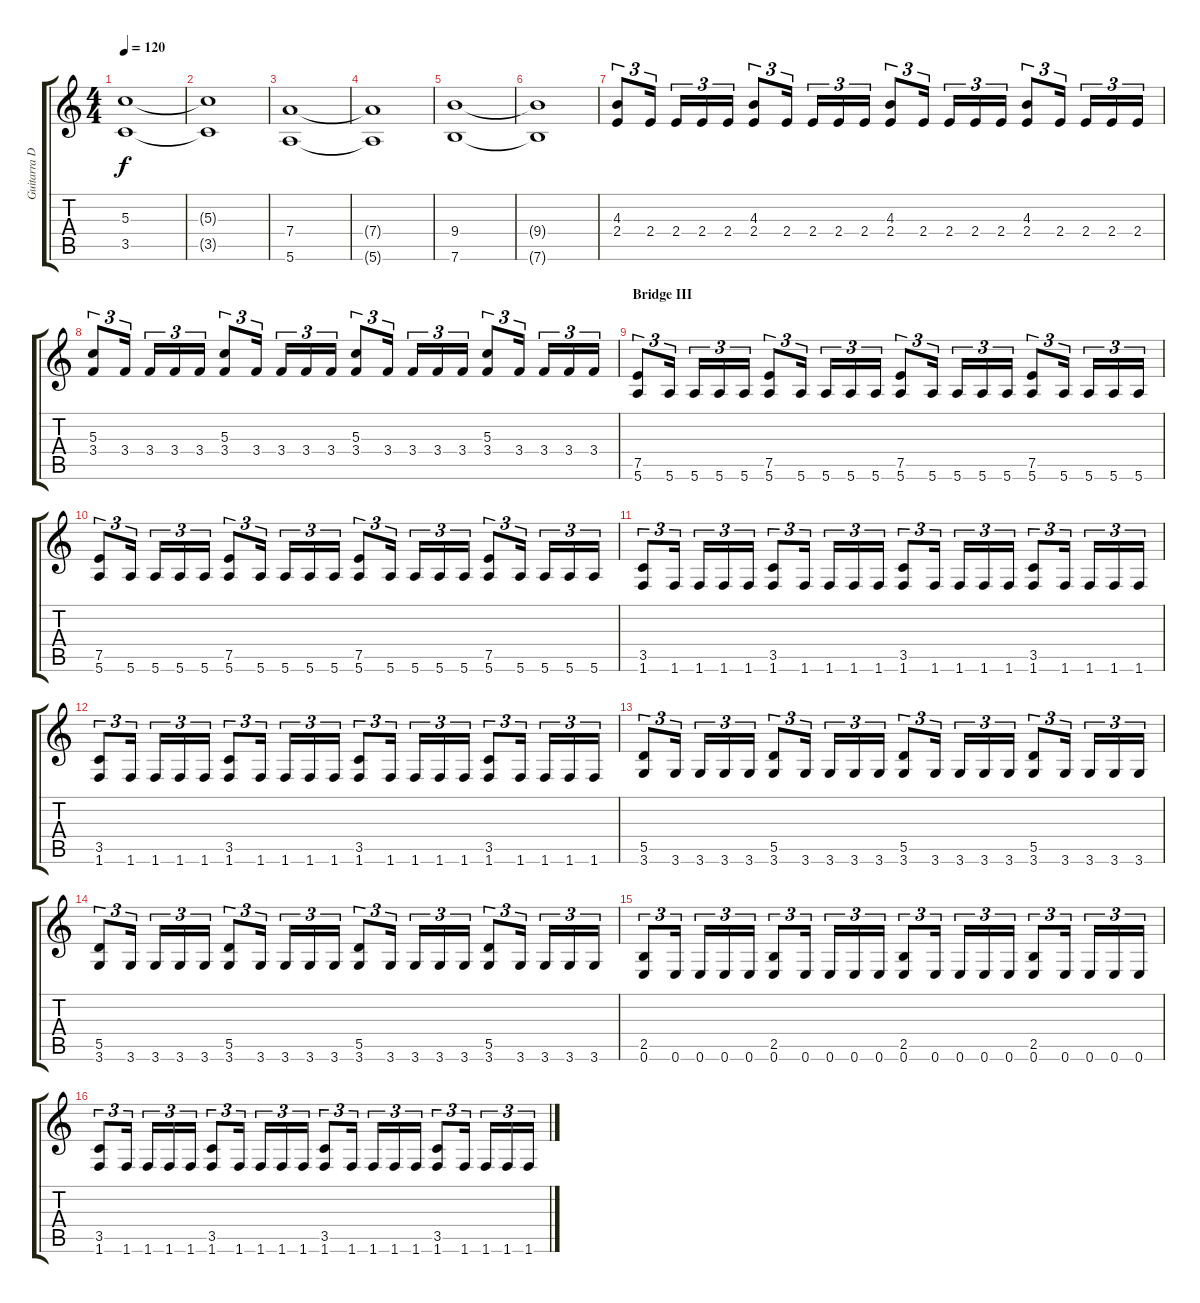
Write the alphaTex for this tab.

\track ("Guitarra Distorção 1" "Guitarra D") {instrument distortionguitar}
\staff {score tabs}
\tuning (E4 B3 G3 D3 A2 E2) {hide}
\ts (4 4)
\tempo 120
\clef g2
\ks c
(5.3 3.5).1{dy f volume 10} |
(5.3{t} 3.5{t}).1 |
(7.4 5.6).1 |
(7.4{t} 5.6{t}).1 |
(9.4 7.6).1 |
(9.4{t} 7.6{t}).1 |
(4.3 2.4).8{tu (3 2) volume 12 instrument distortionguitar} 2.4.16{tu (3 2)} 2.4.16{tu (3 2)} 2.4.16{tu (3 2)} 2.4.16{tu (3 2)} (4.3 2.4).8{tu (3 2)} 2.4.16{tu (3 2)} 2.4.16{tu (3 2)} 2.4.16{tu (3 2)} 2.4.16{tu (3 2)} (4.3 2.4).8{tu (3 2)} 2.4.16{tu (3 2)} 2.4.16{tu (3 2)} 2.4.16{tu (3 2)} 2.4.16{tu (3 2)} (4.3 2.4).8{tu (3 2)} 2.4.16{tu (3 2)} 2.4.16{tu (3 2)} 2.4.16{tu (3 2)} 2.4.16{tu (3 2)} |
(5.3 3.4).8{tu (3 2)} 3.4.16{tu (3 2)} 3.4.16{tu (3 2)} 3.4.16{tu (3 2)} 3.4.16{tu (3 2)} (5.3 3.4).8{tu (3 2)} 3.4.16{tu (3 2)} 3.4.16{tu (3 2)} 3.4.16{tu (3 2)} 3.4.16{tu (3 2)} (5.3 3.4).8{tu (3 2)} 3.4.16{tu (3 2)} 3.4.16{tu (3 2)} 3.4.16{tu (3 2)} 3.4.16{tu (3 2)} (5.3 3.4).8{tu (3 2)} 3.4.16{tu (3 2)} 3.4.16{tu (3 2)} 3.4.16{tu (3 2)} 3.4.16{tu (3 2)} |
\section ("" "Bridge III")
(7.5 5.6).8{tu (3 2)} 5.6.16{tu (3 2)} 5.6.16{tu (3 2)} 5.6.16{tu (3 2)} 5.6.16{tu (3 2)} (7.5 5.6).8{tu (3 2)} 5.6.16{tu (3 2)} 5.6.16{tu (3 2)} 5.6.16{tu (3 2)} 5.6.16{tu (3 2)} (7.5 5.6).8{tu (3 2)} 5.6.16{tu (3 2)} 5.6.16{tu (3 2)} 5.6.16{tu (3 2)} 5.6.16{tu (3 2)} (7.5 5.6).8{tu (3 2)} 5.6.16{tu (3 2)} 5.6.16{tu (3 2)} 5.6.16{tu (3 2)} 5.6.16{tu (3 2)} |
(7.5 5.6).8{tu (3 2)} 5.6.16{tu (3 2)} 5.6.16{tu (3 2)} 5.6.16{tu (3 2)} 5.6.16{tu (3 2)} (7.5 5.6).8{tu (3 2)} 5.6.16{tu (3 2)} 5.6.16{tu (3 2)} 5.6.16{tu (3 2)} 5.6.16{tu (3 2)} (7.5 5.6).8{tu (3 2)} 5.6.16{tu (3 2)} 5.6.16{tu (3 2)} 5.6.16{tu (3 2)} 5.6.16{tu (3 2)} (7.5 5.6).8{tu (3 2)} 5.6.16{tu (3 2)} 5.6.16{tu (3 2)} 5.6.16{tu (3 2)} 5.6.16{tu (3 2)} |
(3.5 1.6).8{tu (3 2)} 1.6.16{tu (3 2)} 1.6.16{tu (3 2)} 1.6.16{tu (3 2)} 1.6.16{tu (3 2)} (3.5 1.6).8{tu (3 2)} 1.6.16{tu (3 2)} 1.6.16{tu (3 2)} 1.6.16{tu (3 2)} 1.6.16{tu (3 2)} (3.5 1.6).8{tu (3 2)} 1.6.16{tu (3 2)} 1.6.16{tu (3 2)} 1.6.16{tu (3 2)} 1.6.16{tu (3 2)} (3.5 1.6).8{tu (3 2)} 1.6.16{tu (3 2)} 1.6.16{tu (3 2)} 1.6.16{tu (3 2)} 1.6.16{tu (3 2)} |
(3.5 1.6).8{tu (3 2)} 1.6.16{tu (3 2)} 1.6.16{tu (3 2)} 1.6.16{tu (3 2)} 1.6.16{tu (3 2)} (3.5 1.6).8{tu (3 2)} 1.6.16{tu (3 2)} 1.6.16{tu (3 2)} 1.6.16{tu (3 2)} 1.6.16{tu (3 2)} (3.5 1.6).8{tu (3 2)} 1.6.16{tu (3 2)} 1.6.16{tu (3 2)} 1.6.16{tu (3 2)} 1.6.16{tu (3 2)} (3.5 1.6).8{tu (3 2)} 1.6.16{tu (3 2)} 1.6.16{tu (3 2)} 1.6.16{tu (3 2)} 1.6.16{tu (3 2)} |
(5.5 3.6).8{tu (3 2)} 3.6.16{tu (3 2)} 3.6.16{tu (3 2)} 3.6.16{tu (3 2)} 3.6.16{tu (3 2)} (5.5 3.6).8{tu (3 2)} 3.6.16{tu (3 2)} 3.6.16{tu (3 2)} 3.6.16{tu (3 2)} 3.6.16{tu (3 2)} (5.5 3.6).8{tu (3 2)} 3.6.16{tu (3 2)} 3.6.16{tu (3 2)} 3.6.16{tu (3 2)} 3.6.16{tu (3 2)} (5.5 3.6).8{tu (3 2)} 3.6.16{tu (3 2)} 3.6.16{tu (3 2)} 3.6.16{tu (3 2)} 3.6.16{tu (3 2)} |
(5.5 3.6).8{tu (3 2)} 3.6.16{tu (3 2)} 3.6.16{tu (3 2)} 3.6.16{tu (3 2)} 3.6.16{tu (3 2)} (5.5 3.6).8{tu (3 2)} 3.6.16{tu (3 2)} 3.6.16{tu (3 2)} 3.6.16{tu (3 2)} 3.6.16{tu (3 2)} (5.5 3.6).8{tu (3 2)} 3.6.16{tu (3 2)} 3.6.16{tu (3 2)} 3.6.16{tu (3 2)} 3.6.16{tu (3 2)} (5.5 3.6).8{tu (3 2)} 3.6.16{tu (3 2)} 3.6.16{tu (3 2)} 3.6.16{tu (3 2)} 3.6.16{tu (3 2)} |
(2.5 0.6).8{tu (3 2)} 0.6.16{tu (3 2)} 0.6.16{tu (3 2)} 0.6.16{tu (3 2)} 0.6.16{tu (3 2)} (2.5 0.6).8{tu (3 2)} 0.6.16{tu (3 2)} 0.6.16{tu (3 2)} 0.6.16{tu (3 2)} 0.6.16{tu (3 2)} (2.5 0.6).8{tu (3 2)} 0.6.16{tu (3 2)} 0.6.16{tu (3 2)} 0.6.16{tu (3 2)} 0.6.16{tu (3 2)} (2.5 0.6).8{tu (3 2)} 0.6.16{tu (3 2)} 0.6.16{tu (3 2)} 0.6.16{tu (3 2)} 0.6.16{tu (3 2)} |
(3.5 1.6).8{tu (3 2)} 1.6.16{tu (3 2)} 1.6.16{tu (3 2)} 1.6.16{tu (3 2)} 1.6.16{tu (3 2)} (3.5 1.6).8{tu (3 2)} 1.6.16{tu (3 2)} 1.6.16{tu (3 2)} 1.6.16{tu (3 2)} 1.6.16{tu (3 2)} (3.5 1.6).8{tu (3 2)} 1.6.16{tu (3 2)} 1.6.16{tu (3 2)} 1.6.16{tu (3 2)} 1.6.16{tu (3 2)} (3.5 1.6).8{tu (3 2)} 1.6.16{tu (3 2)} 1.6.16{tu (3 2)} 1.6.16{tu (3 2)} 1.6.16{tu (3 2)}
